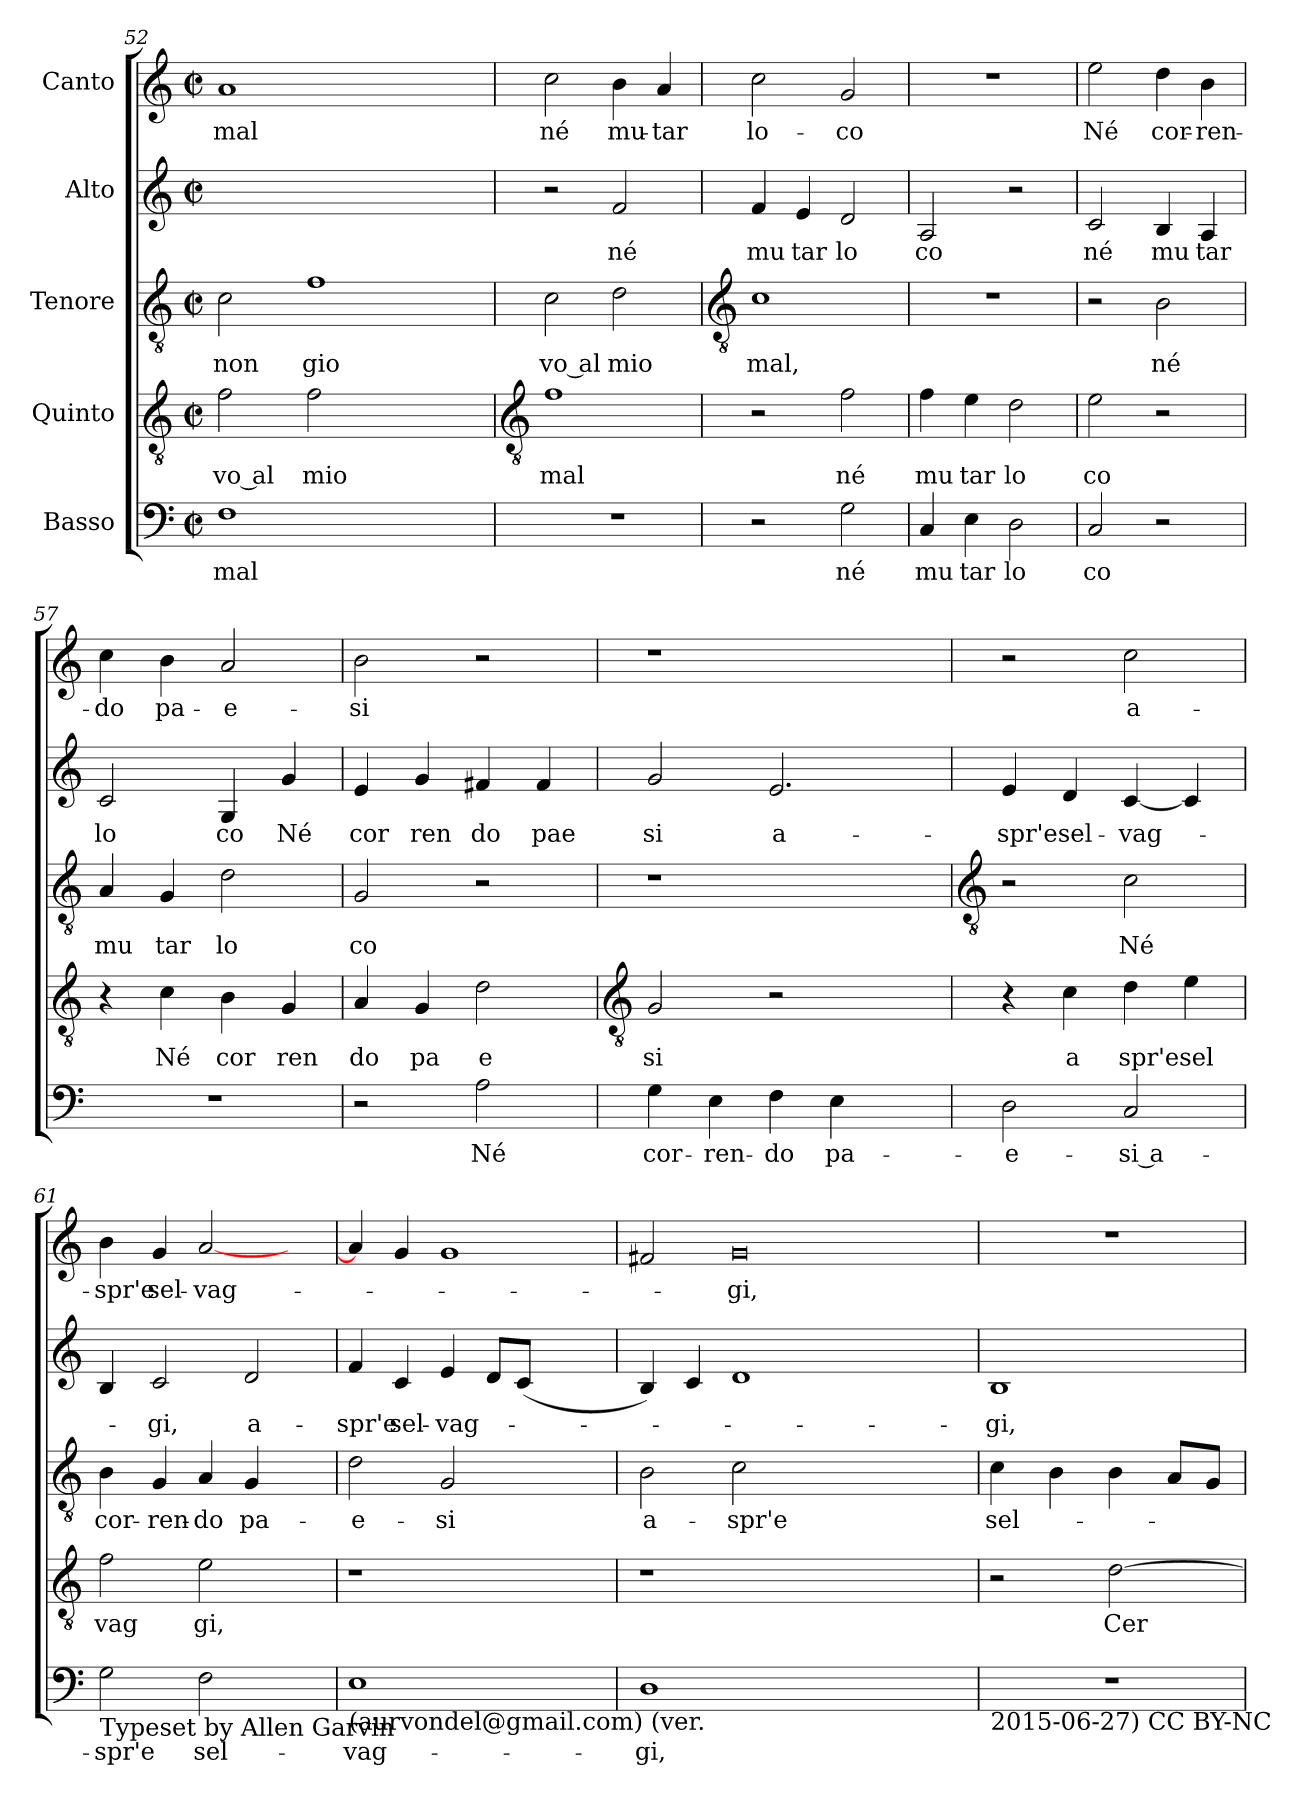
**kern	**text	**kern	**text	**kern	**text	**kern	**text	**kern	**text
*part5	*part5	*part4	*part4	*part3	*part3	*part2	*part2	*part1	*part1
*staff5	*staff5	*staff4	*staff4	*staff3	*staff3	*staff2	*staff2	*staff1	*staff1
*I"Basso	*	*I"Quinto	*	*I"Tenore	*	*I"Alto	*	*I"Canto	*
!!LO:LB:g=z
*clefF4	*	*clefGv2	*	*clefGv2	*	*clefG2	*	*clefG2	*
*k[]	*	*k[]	*	*k[]	*	*k[]	*	*k[]	*
*C:	*	*C:	*	*C:	*	*C:	*	*C:	*
*M2/2	*	*M2/2	*	*M2/2	*	*M2/2	*	*M2/2	*
*met(c|)	*	*met(c|)	*	*met(c|)	*	*met(c|)	*	*met(c|)	*
=52	=52	=52	=52	=52	=52	=52	=52	=52	=52
!	!LO:LY:b	!	!LO:LY:b	!	!LO:LY:b	!	!	!	!LO:LY:b
1F	mal	2f\	vo al	2c\	non	4ryy	.	1a	mal
.	.	.	.	.	.	4ryy	.	.	.
!	!	!	!LO:LY:b	!	!LO:LY:b	!	!	!	!
.	.	2f\	mio	1f	gio	4ryy	.	.	.
.	.	.	.	.	.	32ryy	.	.	.
.	.	.	.	.	.	2ryy	.	.	.
2ryy	.	2ryy	.	.	.	.	.	2ryy	.
.	.	.	.	.	.	8..ryy	.	.	.
!!LO:LB:g=z
=53	=53	=53	=53	=53	=53	=53	=53	=53	=53
*	*	*clefGv2	*	*	*	*	*	*	*
!	!	!	!LO:LY:b	!	!LO:LY:b	!	!	!	!LO:LY:b
1r	.	1f	mal	2c\	vo al	2r	.	2cc\	né
!	!	!	!	!	!LO:LY:b	!	!LO:LY:b	!	!LO:LY:b
.	.	.	.	2d\	mio	2f/	né	4b\	mu-
!	!	!	!	!	!	!	!	!	!LO:LY:b
.	.	.	.	.	.	.	.	4a/	-tar
!!LO:LB:g=z
=54	=54	=54	=54	=54	=54	=54	=54	=54	=54
*	*	*	*	*clefGv2	*	*	*	*	*
!	!	!	!	!	!LO:LY:b	!	!LO:LY:b	!	!LO:LY:b
2r	.	2r	.	1c	mal,	4f/	mu	2cc\	lo-
!	!	!	!	!	!	!	!LO:LY:b	!	!
.	.	.	.	.	.	4e/	tar	.	.
!	!LO:LY:b	!	!LO:LY:b	!	!	!	!LO:LY:b	!	!LO:LY:b
2G\	né	2f\	né	.	.	2d/	lo	2g/	-co
=55	=55	=55	=55	=55	=55	=55	=55	=55	=55
!	!LO:LY:b	!	!LO:LY:b	!	!	!	!LO:LY:b	!	!
4C/	mu	4f\	mu	1r	.	2A/	co	1r	.
!	!LO:LY:b	!	!LO:LY:b	!	!	!	!	!	!
4E\	tar	4e\	tar	.	.	.	.	.	.
!	!LO:LY:b	!	!LO:LY:b	!	!	!	!	!	!
2D\	lo	2d\	lo	.	.	2r	.	.	.
=56	=56	=56	=56	=56	=56	=56	=56	=56	=56
!	!LO:LY:b	!	!LO:LY:b	!	!	!	!LO:LY:b	!	!LO:LY:b
2C/	co	2e\	co	2r	.	2c/	né	2ee\	Né
!	!	!	!	!	!LO:LY:b	!	!LO:LY:b	!	!LO:LY:b
2r	.	2r	.	2B\	né	4B/	mu	4dd\	cor-
!	!	!	!	!	!	!	!LO:LY:b	!	!LO:LY:b
.	.	.	.	.	.	4A/	tar	4b\	-ren-
=57	=57	=57	=57	=57	=57	=57	=57	=57	=57
!	!	!	!	!	!LO:LY:b	!	!LO:LY:b	!	!LO:LY:b
1r	.	4r	.	4A/	mu	2c/	lo	4cc\	-do
!	!	!	!LO:LY:b	!	!LO:LY:b	!	!	!	!LO:LY:b
.	.	4c\	Né	4G/	tar	.	.	4b\	pa-
!	!	!	!LO:LY:b	!	!LO:LY:b	!	!LO:LY:b	!	!LO:LY:b
.	.	4B\	cor	2d\	lo	4G/	co	2a/	-e-
!	!	!	!LO:LY:b	!	!	!	!LO:LY:b	!	!
.	.	4G/	ren	.	.	4g/	Né	.	.
!!LO:LB:g=z
=58	=58	=58	=58	=58	=58	=58	=58	=58	=58
!	!	!	!LO:LY:b	!	!LO:LY:b	!	!LO:LY:b	!	!LO:LY:b
2r	.	4A/	do	2G/	co	4e/	cor	2b\	-si
!	!	!	!LO:LY:b	!	!	!	!LO:LY:b	!	!
.	.	4G/	pa	.	.	4g/	ren	.	.
!	!LO:LY:b	!	!LO:LY:b	!	!	!	!LO:LY:b	!	!
2A\	Né	2d\	e	2r	.	4f#X/	do	2r	.
!	!	!	!	!	!	!	!LO:LY:b	!	!
.	.	.	.	.	.	4f#/	pae	.	.
!!LO:LB:g=z
=59	=59	=59	=59	=59	=59	=59	=59	=59	=59
*	*	*clefGv2	*	*	*	*	*	*	*
!	!LO:LY:b	!	!LO:LY:b	!	!	!	!LO:LY:b	!	!
4G\	cor-	2G/	si	1r	.	2g/	si	1r	.
!	!LO:LY:b	!	!	!	!	!	!	!	!
4E\	-ren-	.	.	.	.	.	.	.	.
!	!LO:LY:b	!	!	!	!	!	!LO:LY:b	!	!
4F\	-do	2r	.	.	.	2.e/	a-	.	.
!	!LO:LY:b	!	!	!	!	!	!	!	!
4E\	pa-	.	.	.	.	.	.	.	.
4ryy	.	4ryy	.	4ryy	.	.	.	4ryy	.
!!LO:LB:g=z
=60	=60	=60	=60	=60	=60	=60	=60	=60	=60
*	*	*	*	*clefGv2	*	*	*	*	*
!	!LO:LY:b	!	!	!	!	!	!LO:LY:b	!	!
2D\	-e-	4r	.	2r	.	4e/	-spr'e	2r	.
!	!	!	!LO:LY:b	!	!	!	!LO:LY:b	!	!
.	.	4c\	a	.	.	4d/	sel-	.	.
!	!LO:LY:b	!	!LO:LY:b	!	!LO:LY:b	!	!LO:LY:b	!	!LO:LY:b
2C/	-si a-	4d\	spr'e	2c\	Né	[4c/	-vag-	2cc\	a-
!	!	!	!LO:LY:b	!	!	!	!	!	!
.	.	4e\	sel	.	.	4c/]	.	.	.
=61	=61	=61	=61	=61	=61	=61	=61	=61	=61
!LO:TX:b:t=Typeset by Allen Garvin	!	!	!	!	!	!	!	!	!
!	!LO:LY:b	!	!LO:LY:b	!	!LO:LY:b	!	!	!	!LO:LY:b
2G\	-spr'e	2f\	vag	4B\	cor-	4B/	.	4b\	-spr'e
!	!	!	!	!	!LO:LY:b	!	!LO:LY:b	!	!LO:LY:b
.	.	.	.	4G/	-ren-	2c/	-gi,	4g/	sel-
!	!LO:LY:b	!	!LO:LY:b	!	!LO:LY:b	!	!	!	!LO:LY:b
2F\	sel-	2e\	gi,	4A/	-do	.	.	[2a/	-vag-
!	!	!	!	!	!LO:LY:b	!	!LO:LY:b	!	!
.	.	.	.	4G/	pa-	2d/	a-	.	.
4ryy	.	4ryy	.	4ryy	.	.	.	4ryy	.
=62	=62	=62	=62	=62	=62	=62	=62	=62	=62
!LO:TX:b:t=(aurvondel@gmail.com) (ver.	!	!	!	!	!	!	!	!	!
!	!LO:LY:b	!	!	!	!LO:LY:b	!	!LO:LY:b	!	!
1E	-vag-	1r	.	2d\	-e-	4f/	-spr'e	4a/]	.
!	!	!	!	!	!	!	!LO:LY:b	!	!
.	.	.	.	.	.	4c/	sel-	4g/	.
!	!	!	!	!	!LO:LY:b	!	!LO:LY:b	!	!
.	.	.	.	2G/	-si	4e/	-vag-	1g	.
.	.	.	.	.	.	8d/L	.	.	.
.	.	.	.	.	.	(<8c/J	.	.	.
2ryy	.	2ryy	.	2ryy	.	2ryy	.	.	.
=63	=63	=63	=63	=63	=63	=63	=63	=63	=63
!	!LO:LY:b	!	!	!	!LO:LY:b	!	!	!	!
1D	-gi,	1r	.	2B\	a-	4B/)	.	2f#X/	.
.	.	.	.	.	.	4c/	.	.	.
!	!	!	!	!	!LO:LY:b	!	!	!	!LO:LY:b
.	.	.	.	2c\	-spr'e	1d	.	0g	-gi,
1.ryy	.	1.ryy	.	1.ryy	.	.	.	.	.
.	.	.	.	.	.	1ryy	.	.	.
=64	=64	=64	=64	=64	=64	=64	=64	=64	=64
!LO:TX:b:t=2015-06-27) CC BY-NC	!	!	!	!	!	!	!	!	!
!	!	!	!	!	!LO:LY:b	!	!LO:LY:b	!	!
1r	.	2r	.	4c\	sel-	1B	-gi,	1r	.
.	.	.	.	4B\	.	.	.	.	.
!	!	!	!LO:LY:b	!	!	!	!	!	!
.	.	[2d\	Cer	4B\	.	.	.	.	.
.	.	.	.	8A/L	.	.	.	.	.
.	.	.	.	8G/J	.	.	.	.	.
=	=	=	=	=	=	=	=	=	=
*-	*-	*-	*-	*-	*-	*-	*-	*-	*-
